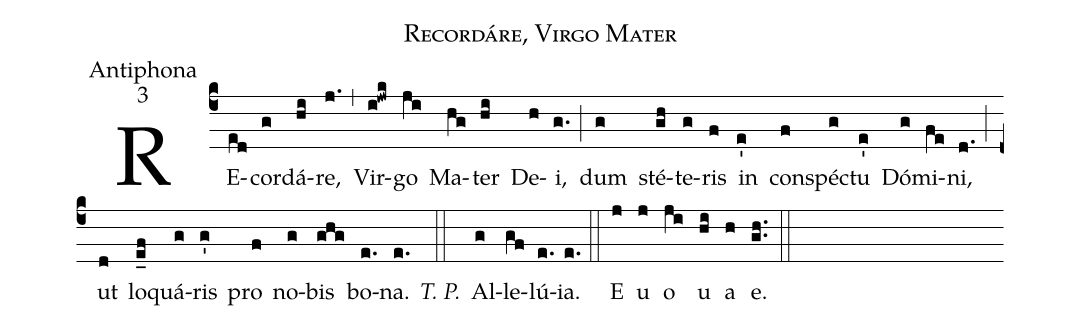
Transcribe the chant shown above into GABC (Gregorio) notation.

name:Recordáre, Virgo Mater;
office-part:Antiphona;
mode:3;
%%
(c4) RE(ed)cor(g)dá(hi)re,(j.) (,) Vir(i!jwk)go(ji) Ma(hg)ter(hi) De(h)i,(g.) (;) dum(g) sté(gh)te(g)ris(f) in(e') con(f)spé(g)ctu(e') Dó(g)mi(fe)ni,(d.) (;) ut(d) lo(e_f)quá(g)ris(g') pro(f) no(g)bis(ghg) bo(e.)na.(e.) <i>T. P.</i>(::) Al(g)le(gf)lú(e.)ia.(e.) (::) E(j) u(j) o(ji) u(hi) a(h) e.(gh..) (::)
